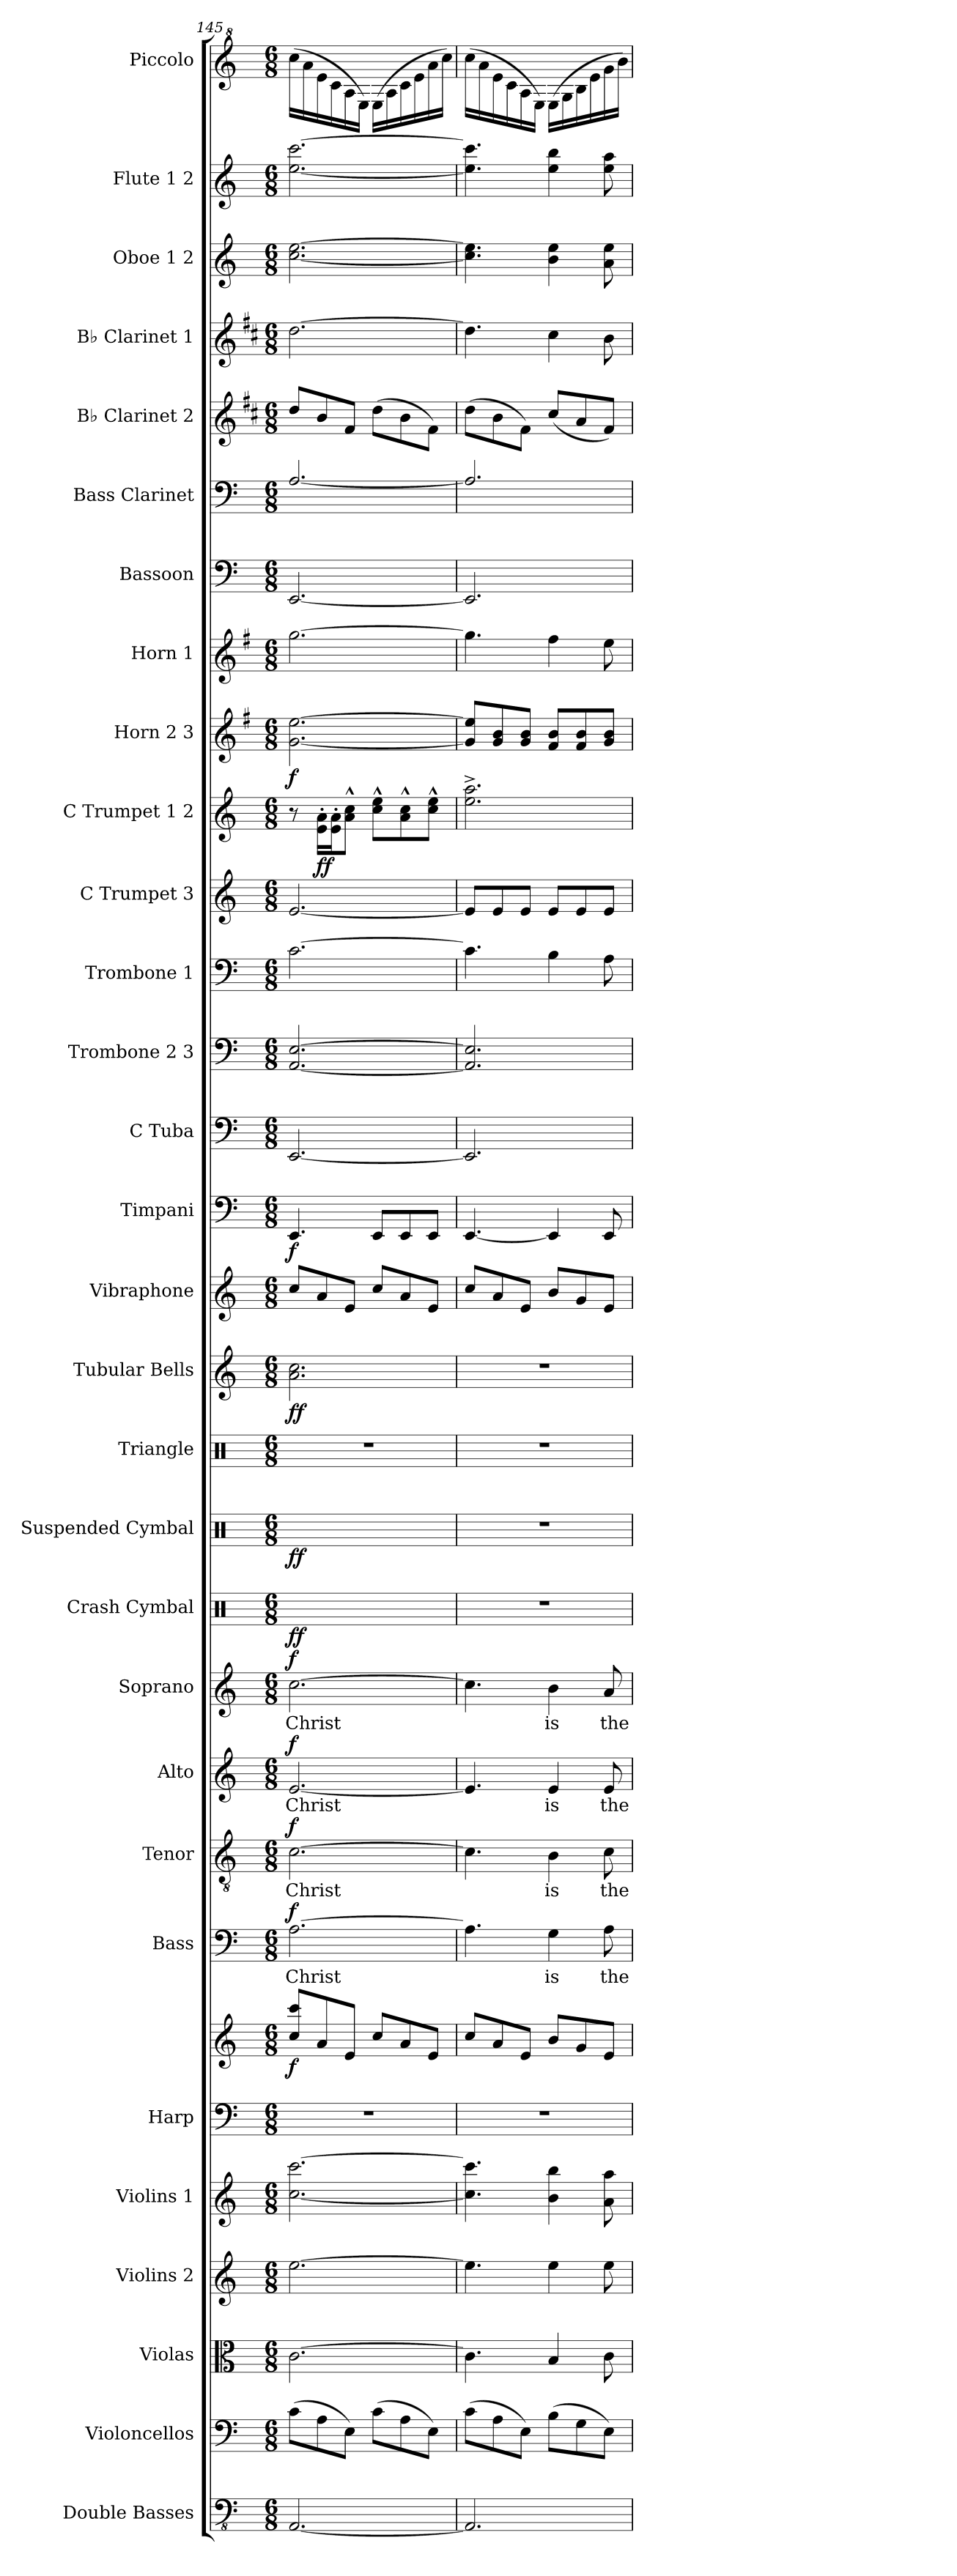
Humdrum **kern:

**kern	**kern	**kern	**kern	**kern	**kern	**kern	**dynam	**kern	**text	**dynam	**kern	**text	**dynam	**kern	**text	**dynam	**kern	**text	**dynam	**kern	**dynam	**kern	**dynam	**kern	**kern	**dynam	**kern	**kern	**dynam	**kern	**kern	**kern	**kern	**kern	**dynam	**kern	**dynam	**kern	**kern	**kern	**kern	**kern	**kern	**kern	**kern
*part30	*part29	*part28	*part27	*part26	*part25	*part25	*part25	*part24	*part24	*part24	*part23	*part23	*part23	*part22	*part22	*part22	*part21	*part21	*part21	*part20	*part20	*part19	*part19	*part18	*part17	*part17	*part16	*part15	*part15	*part14	*part13	*part12	*part11	*part10	*part10	*part9	*part9	*part8	*part7	*part6	*part5	*part4	*part3	*part2	*part1
*staff31	*staff30	*staff29	*staff28	*staff27	*staff26	*staff25	*staff25/26	*staff24	*staff24	*staff24	*staff23	*staff23	*staff23	*staff22	*staff22	*staff22	*staff21	*staff21	*staff21	*staff20	*staff20	*staff19	*staff19	*staff18	*staff17	*staff17	*staff16	*staff15	*staff15	*staff14	*staff13	*staff12	*staff11	*staff10	*staff10	*staff9	*staff9	*staff8	*staff7	*staff6	*staff5	*staff4	*staff3	*staff2	*staff1
*I"Double Basses	*I"Violoncellos	*I"Violas	*I"Violins 2	*I"Violins 1	*I"Harp	*	*	*I"Bass	*	*	*I"Tenor	*	*	*I"Alto	*	*	*I"Soprano	*	*	*I"Crash Cymbal	*	*I"Suspended Cymbal	*	*I"Triangle	*I"Tubular Bells	*	*I"Vibraphone	*I"Timpani	*	*I"C Tuba	*I"Trombone 2 3	*I"Trombone 1	*I"C Trumpet 3	*I"C Trumpet 1 2	*	*I"Horn 2 3	*	*I"Horn 1	*I"Bassoon	*I"Bass Clarinet	*I"B♭ Clarinet 2	*I"B♭ Clarinet 1	*I"Oboe 1 2	*I"Flute 1 2	*I"Piccolo
*I'Dbs.	*I'Vlcs.	*I'Vlas.	*I'Vlns. 2	*I'Vlns. 1	*I'Hrp.	*	*	*I'B.	*	*	*I'T.	*	*	*I'A.	*	*	*I'S.	*	*	*I'Cr. Cym.	*	*I'Susp. Cym.	*	*I'Trgl.	*I'Tu. Be.	*	*I'Vib.	*I'Timp.	*	*I'C Tu.	*I'Trb. 2 3	*I'Trb. 1	*I'C Tpt. 3	*I'C Tpt. 1 2	*	*I'Hn. 2 3	*	*I'Hn. 1	*I'Bsn.	*I'B. Cl.	*I'B♭ Cl. 2	*I'B♭ Cl. 1	*I'Ob. 1 2	*I'Fl. 1 2	*I'Picc.
*clefFv4	*clefF4	*clefC3	*clefG2	*clefG2	*clefF4	*clefG2	*	*clefF4	*	*	*clefGv2	*	*	*clefG2	*	*	*clefG2	*	*	*clefX	*	*clefX	*	*clefX	*clefG2	*	*	*clefF4	*	*clefF4	*clefF4	*clefF4	*clefG2	*clefG2	*	*clefG2	*	*clefG2	*clefF4	*	*clefG2	*clefG2	*clefG2	*clefG2	*clefG^2
*	*	*	*	*	*	*	*	*	*	*	*	*	*	*	*	*	*	*	*	*	*	*	*	*	*	*	*	*	*	*	*	*	*	*	*	*ITrd4c7	*	*ITrd4c7	*	*ITrd8c14	*ITrd1c2	*ITrd1c2	*	*	*ITrd-7c-12
*k[]	*k[]	*k[]	*k[]	*k[]	*k[]	*k[]	*	*k[]	*	*	*k[]	*	*	*k[]	*	*	*k[]	*	*	*k[]	*	*k[]	*	*k[]	*k[]	*	*k[]	*k[]	*	*k[]	*k[]	*k[]	*k[]	*k[]	*	*k[]	*	*k[]	*k[]	*k[]	*k[]	*k[]	*k[]	*k[]	*k[]
*C:	*C:	*C:	*C:	*C:	*C:	*C:	*	*C:	*	*	*C:	*	*	*C:	*	*	*C:	*	*	*C:	*	*C:	*	*C:	*C:	*	*C:	*C:	*	*C:	*C:	*C:	*C:	*C:	*	*C:	*	*C:	*C:	*C:	*C:	*C:	*C:	*C:	*C:
*M6/8	*M6/8	*M6/8	*M6/8	*M6/8	*M6/8	*M6/8	*	*M6/8	*	*	*M6/8	*	*	*M6/8	*	*	*M6/8	*	*	*M6/8	*	*M6/8	*	*M6/8	*M6/8	*	*M6/8	*M6/8	*	*M6/8	*M6/8	*M6/8	*M6/8	*M6/8	*	*M6/8	*	*M6/8	*M6/8	*M6/8	*M6/8	*M6/8	*M6/8	*M6/8	*M6/8
=145	=145	=145	=145	=145	=145	=145	=145	=145	=145	=145	=145	=145	=145	=145	=145	=145	=145	=145	=145	=145	=145	=145	=145	=145	=145	=145	=145	=145	=145	=145	=145	=145	=145	=145	=145	=145	=145	=145	=145	=145	=145	=145	=145	=145	=145
!	!	!	!	!	!	!	!LO:DY:b	!	!	!LO:DY:b	!	!	!LO:DY:b	!	!	!LO:DY:b	!	!	!LO:DY:b	!	!LO:DY:b	!	!LO:DY:b	!	!	!LO:DY:b	!	!	!LO:DY:b	!	!	!	!	!	!	!	!LO:DY:b	!	!	!	!	!	!	!	!
[2.AAA/	(8c\L	[2.c\	[2.ee\	[2.cc\ [2.ccc\	2.r	8cc/ 8ccc/L	f	[2.A\	Christ	f	[2.c\	Christ	f	[2.e/	Christ	f	[2.cc\	Christ	f	2.R/	ff	2.R/	ff	2.r	2.a\ 2.cc\	ff	8cc/L	4.EE/	f	[2.EE/	[2.AA/ [2.E/	[2.c\	[2.e/	8r	.	[2.c\ [2.a\	f	[2.cc\	[2.EE/	[2.AA/	8cc/L	[2.cc\	[2.cc\ [2.ee\	[2.ee\ [2.ccc\	(16cccc\LL
.	.	.	.	.	.	.	.	.	.	.	.	.	.	.	.	.	.	.	.	.	.	.	.	.	.	.	.	.	.	.	.	.	.	.	.	.	.	.	.	.	.	.	.	.	16aaa\
!	!	!	!	!	!	!	!	!	!	!	!	!	!	!	!	!	!	!	!	!	!	!	!	!	!	!	!	!	!	!	!	!	!	!	!LO:DY:b	!	!	!	!	!	!	!	!	!	!
.	8A\	.	.	.	.	8a/	.	.	.	.	.	.	.	.	.	.	.	.	.	.	.	.	.	.	.	.	8a/	.	.	.	.	.	.	16e\' 16a\'LL	ff	.	.	.	.	.	8a/	.	.	.	16eee\
.	.	.	.	.	.	.	.	.	.	.	.	.	.	.	.	.	.	.	.	.	.	.	.	.	.	.	.	.	.	.	.	.	.	16e\' 16a\'J	.	.	.	.	.	.	.	.	.	.	16ccc\
.	8E\J)	.	.	.	.	8e/J	.	.	.	.	.	.	.	.	.	.	.	.	.	.	.	.	.	.	.	.	8e/J	.	.	.	.	.	.	8a\^^ 8cc\^^J	.	.	.	.	.	.	8e/J	.	.	.	16aa\
.	.	.	.	.	.	.	.	.	.	.	.	.	.	.	.	.	.	.	.	.	.	.	.	.	.	.	.	.	.	.	.	.	.	.	.	.	.	.	.	.	.	.	.	.	16ee\JJ)
.	(8c\L	.	.	.	.	8cc/L	.	.	.	.	.	.	.	.	.	.	.	.	.	.	.	.	.	.	.	.	8cc/L	8EE/L	.	.	.	.	.	8cc\^^ 8ee\^^L	.	.	.	.	.	.	(8cc\L	.	.	.	(16ee\LL
.	.	.	.	.	.	.	.	.	.	.	.	.	.	.	.	.	.	.	.	.	.	.	.	.	.	.	.	.	.	.	.	.	.	.	.	.	.	.	.	.	.	.	.	.	16aa\
.	8A\	.	.	.	.	8a/	.	.	.	.	.	.	.	.	.	.	.	.	.	.	.	.	.	.	.	.	8a/	8EE/	.	.	.	.	.	8a\^^ 8cc\^^	.	.	.	.	.	.	8a\	.	.	.	16ccc\
.	.	.	.	.	.	.	.	.	.	.	.	.	.	.	.	.	.	.	.	.	.	.	.	.	.	.	.	.	.	.	.	.	.	.	.	.	.	.	.	.	.	.	.	.	16eee\
.	8E\J)	.	.	.	.	8e/J	.	.	.	.	.	.	.	.	.	.	.	.	.	.	.	.	.	.	.	.	8e/J	8EE/J	.	.	.	.	.	8cc\^^ 8ee\^^J	.	.	.	.	.	.	8e\J)	.	.	.	16aaa\
.	.	.	.	.	.	.	.	.	.	.	.	.	.	.	.	.	.	.	.	.	.	.	.	.	.	.	.	.	.	.	.	.	.	.	.	.	.	.	.	.	.	.	.	.	16cccc\JJ)
=146	=146	=146	=146	=146	=146	=146	=146	=146	=146	=146	=146	=146	=146	=146	=146	=146	=146	=146	=146	=146	=146	=146	=146	=146	=146	=146	=146	=146	=146	=146	=146	=146	=146	=146	=146	=146	=146	=146	=146	=146	=146	=146	=146	=146	=146
2.AAA/]	(8c\L	4.c\]	4.ee\]	4.cc\] 4.ccc\]	2.r	8cc/L	.	4.A\]	.	.	4.c\]	.	.	4.e/]	.	.	4.cc\]	.	.	2.r	.	2.r	.	2.r	2.r	.	8cc/L	[4.EE/	.	2.EE/]	2.AA/] 2.E/]	4.c\]	8e/L]	2.ee\^ 2.aa\^	.	8c/] 8a/]L	.	4.cc\]	2.EE/]	2.AA/]	(8cc\L	4.cc\]	4.cc\] 4.ee\]	4.ee\] 4.ccc\]	(16cccc\LL
.	.	.	.	.	.	.	.	.	.	.	.	.	.	.	.	.	.	.	.	.	.	.	.	.	.	.	.	.	.	.	.	.	.	.	.	.	.	.	.	.	.	.	.	.	16aaa\
.	8A\	.	.	.	.	8a/	.	.	.	.	.	.	.	.	.	.	.	.	.	.	.	.	.	.	.	.	8a/	.	.	.	.	.	8e/	.	.	8c/ 8e/	.	.	.	.	8a\	.	.	.	16eee\
.	.	.	.	.	.	.	.	.	.	.	.	.	.	.	.	.	.	.	.	.	.	.	.	.	.	.	.	.	.	.	.	.	.	.	.	.	.	.	.	.	.	.	.	.	16ccc\
.	8E\J)	.	.	.	.	8e/J	.	.	.	.	.	.	.	.	.	.	.	.	.	.	.	.	.	.	.	.	8e/J	.	.	.	.	.	8e/J	.	.	8c/ 8e/J	.	.	.	.	8e\J)	.	.	.	16aa\
.	.	.	.	.	.	.	.	.	.	.	.	.	.	.	.	.	.	.	.	.	.	.	.	.	.	.	.	.	.	.	.	.	.	.	.	.	.	.	.	.	.	.	.	.	16ee\JJ)
.	(8B\L	4B/	4ee\	4b\ 4bb\	.	8b/L	.	4G\	is	.	4B\	is	.	4e/	is	.	4b\	is	.	.	.	.	.	.	.	.	8b/L	4EE/]	.	.	.	4B\	8e/L	.	.	8B/ 8e/L	.	4b\	.	.	(8b/L	4b\	4b\ 4ee\	4ee\ 4bb\	(16ee\LL
.	.	.	.	.	.	.	.	.	.	.	.	.	.	.	.	.	.	.	.	.	.	.	.	.	.	.	.	.	.	.	.	.	.	.	.	.	.	.	.	.	.	.	.	.	16gg\
.	8G\	.	.	.	.	8g/	.	.	.	.	.	.	.	.	.	.	.	.	.	.	.	.	.	.	.	.	8g/	.	.	.	.	.	8e/	.	.	8B/ 8e/	.	.	.	.	8g/	.	.	.	16bb\
.	.	.	.	.	.	.	.	.	.	.	.	.	.	.	.	.	.	.	.	.	.	.	.	.	.	.	.	.	.	.	.	.	.	.	.	.	.	.	.	.	.	.	.	.	16eee\
.	8E\J)	8c\	8ee\	8a\ 8aa\	.	8e/J	.	8A\	the	.	8c\	the	.	8e/	the	.	8a/	the	.	.	.	.	.	.	.	.	8e/J	8EE/	.	.	.	8A\	8e/J	.	.	8c/ 8e/J	.	8a\	.	.	8e/J)	8a\	8a\ 8ee\	8ee\ 8aa\	16ggg\
.	.	.	.	.	.	.	.	.	.	.	.	.	.	.	.	.	.	.	.	.	.	.	.	.	.	.	.	.	.	.	.	.	.	.	.	.	.	.	.	.	.	.	.	.	16bbb\JJ)
=	=	=	=	=	=	=	=	=	=	=	=	=	=	=	=	=	=	=	=	=	=	=	=	=	=	=	=	=	=	=	=	=	=	=	=	=	=	=	=	=	=	=	=	=	=
*-	*-	*-	*-	*-	*-	*-	*-	*-	*-	*-	*-	*-	*-	*-	*-	*-	*-	*-	*-	*-	*-	*-	*-	*-	*-	*-	*-	*-	*-	*-	*-	*-	*-	*-	*-	*-	*-	*-	*-	*-	*-	*-	*-	*-	*-
